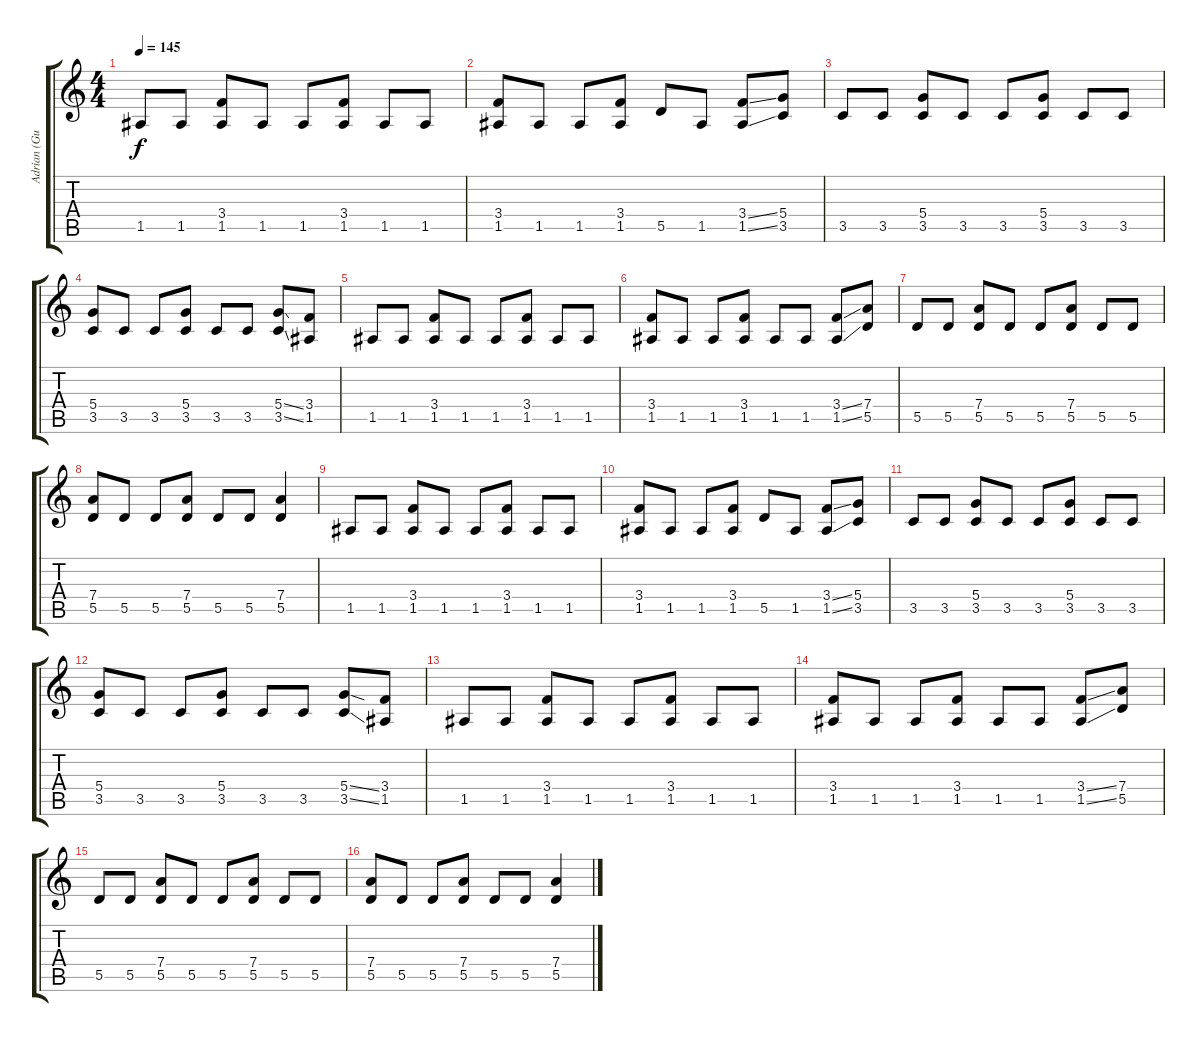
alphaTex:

\track ("Adrian (Guitar 3)" "Adrian (Gu") {instrument distortionguitar}
\staff {score tabs}
\tuning (E4 B3 G3 D3 A2 E2) {hide}
\ts (4 4)
\tempo 145
\clef g2
\ks c
1.5.8{dy f} 1.5.8 (3.4 1.5).8 1.5.8 1.5.8 (3.4 1.5).8 1.5.8 1.5.8 |
(3.4 1.5).8 1.5.8 1.5.8 (3.4 1.5).8 5.5.8 1.5.8 (3.4{ss} 1.5{ss}).8 (5.4 3.5).8 |
3.5.8 3.5.8 (5.4 3.5).8 3.5.8 3.5.8 (5.4 3.5).8 3.5.8 3.5.8 |
(5.4 3.5).8 3.5.8 3.5.8 (5.4 3.5).8 3.5.8 3.5.8 (5.4{ss} 3.5{ss}).8 (3.4 1.5).8 |
1.5.8 1.5.8 (3.4 1.5).8 1.5.8 1.5.8 (3.4 1.5).8 1.5.8 1.5.8 |
(3.4 1.5).8 1.5.8 1.5.8 (3.4 1.5).8 1.5.8 1.5.8 (3.4{ss} 1.5{ss}).8 (7.4 5.5).8 |
5.5.8 5.5.8 (7.4 5.5).8 5.5.8 5.5.8 (7.4 5.5).8 5.5.8 5.5.8 |
(7.4 5.5).8 5.5.8 5.5.8 (7.4 5.5).8 5.5.8 5.5.8 (7.4 5.5).4 |
1.5.8 1.5.8 (3.4 1.5).8 1.5.8 1.5.8 (3.4 1.5).8 1.5.8 1.5.8 |
(3.4 1.5).8 1.5.8 1.5.8 (3.4 1.5).8 5.5.8 1.5.8 (3.4{ss} 1.5{ss}).8 (5.4 3.5).8 |
3.5.8 3.5.8 (5.4 3.5).8 3.5.8 3.5.8 (5.4 3.5).8 3.5.8 3.5.8 |
(5.4 3.5).8 3.5.8 3.5.8 (5.4 3.5).8 3.5.8 3.5.8 (5.4{ss} 3.5{ss}).8 (3.4 1.5).8 |
1.5.8 1.5.8 (3.4 1.5).8 1.5.8 1.5.8 (3.4 1.5).8 1.5.8 1.5.8 |
(3.4 1.5).8 1.5.8 1.5.8 (3.4 1.5).8 1.5.8 1.5.8 (3.4{ss} 1.5{ss}).8 (7.4 5.5).8 |
5.5.8 5.5.8 (7.4 5.5).8 5.5.8 5.5.8 (7.4 5.5).8 5.5.8 5.5.8 |
(7.4 5.5).8 5.5.8 5.5.8 (7.4 5.5).8 5.5.8 5.5.8 (7.4 5.5).4
